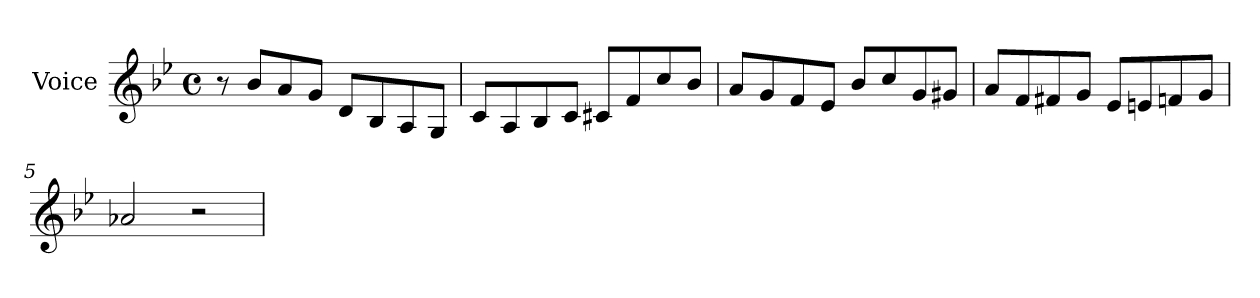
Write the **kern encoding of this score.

**kern
*part1
*staff1
*I"Voice
*I'Voice
*clefG2
*k[b-e-]
*M4/4
*met(c)
=1
8r
8b-/L
8a/
8g/J
8d/L
8B-/
8A/
8G/J
=2
8c/L
8A/
8B-/
8c/J
8c#X/L
8f/
8cc/
8b-/J
=3
8a/L
8g/
8f/
8e-/J
8b-/L
8cc/
8g/
8g#X/J
=4
8a/L
8f/
8f#X/
8g/J
8e-/L
8en/
8fn/
8g/J
=5
2a-X/
2rcc
=
*-
